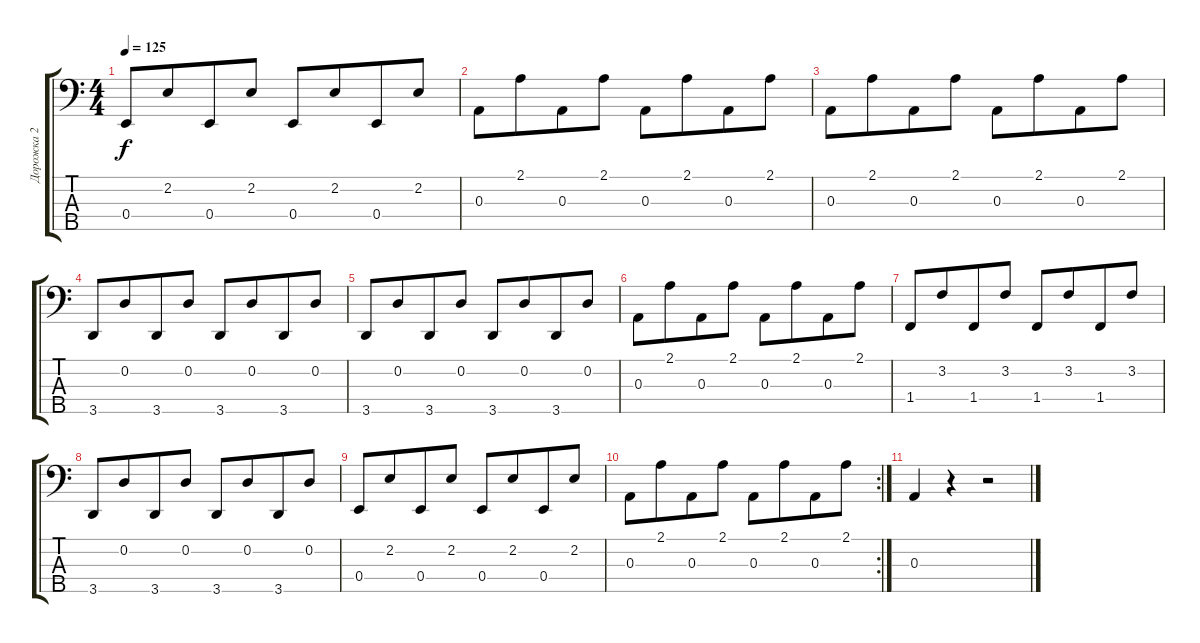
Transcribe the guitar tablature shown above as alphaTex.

\track ("Дорожка 2" "Дорожка 2") {instrument electricbassfinger}
\staff {score tabs}
\tuning (G2 D2 A1 E1 B0) {hide}
\ts (4 4)
\tempo 125
\clef f4
\ks c
0.4.8{dy f} 2.2.8{beam merge} 0.4.8 2.2.8 0.4.8 2.2.8{beam merge} 0.4.8 2.2.8 |
0.3.8 2.1.8{beam merge} 0.3.8 2.1.8 0.3.8 2.1.8{beam merge} 0.3.8 2.1.8 |
0.3.8 2.1.8{beam merge} 0.3.8 2.1.8 0.3.8 2.1.8{beam merge} 0.3.8 2.1.8 |
3.5.8 0.2.8{beam merge} 3.5.8 0.2.8 3.5.8 0.2.8{beam merge} 3.5.8 0.2.8 |
3.5.8 0.2.8{beam merge} 3.5.8 0.2.8 3.5.8 0.2.8{beam merge} 3.5.8 0.2.8 |
0.3.8 2.1.8{beam merge} 0.3.8 2.1.8 0.3.8 2.1.8{beam merge} 0.3.8 2.1.8 |
1.4.8 3.2.8{beam merge} 1.4.8 3.2.8 1.4.8 3.2.8{beam merge} 1.4.8 3.2.8 |
3.5.8 0.2.8{beam merge} 3.5.8 0.2.8 3.5.8 0.2.8{beam merge} 3.5.8 0.2.8 |
0.4.8 2.2.8{beam merge} 0.4.8 2.2.8 0.4.8 2.2.8{beam merge} 0.4.8 2.2.8 |
\rc 2
0.3.8 2.1.8{beam merge} 0.3.8 2.1.8 0.3.8 2.1.8{beam merge} 0.3.8 2.1.8 |
0.3.4 r.4 r.2
